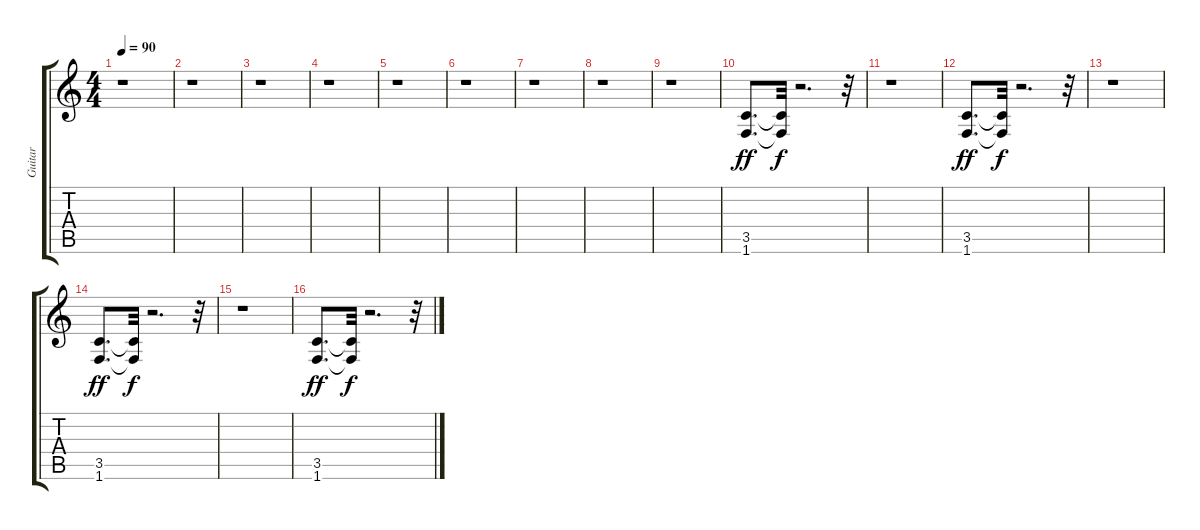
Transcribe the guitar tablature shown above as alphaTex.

\track ("Guitar" "Guitar") {instrument overdrivenguitar}
\staff {score tabs}
\tuning (E4 B3 G3 D3 A2 E2) {hide}
\ts (4 4)
\tempo 90
\clef g2
\ks c
r.1{dy f} |
r.1 |
r.1 |
r.1 |
r.1 |
r.1 |
r.1 |
r.1 |
r.1 |
(3.5 1.6).8{d dy ff} (3.5{t} 1.6{t}).32{dy f} r.2{d} r.32 |
r.1 |
(3.5 1.6).8{d dy ff} (3.5{t} 1.6{t}).32{dy f} r.2{d} r.32 |
r.1 |
(3.5 1.6).8{d dy ff} (3.5{t} 1.6{t}).32{dy f} r.2{d} r.32 |
r.1 |
(3.5 1.6).8{d dy ff} (3.5{t} 1.6{t}).32{dy f} r.2{d} r.32
